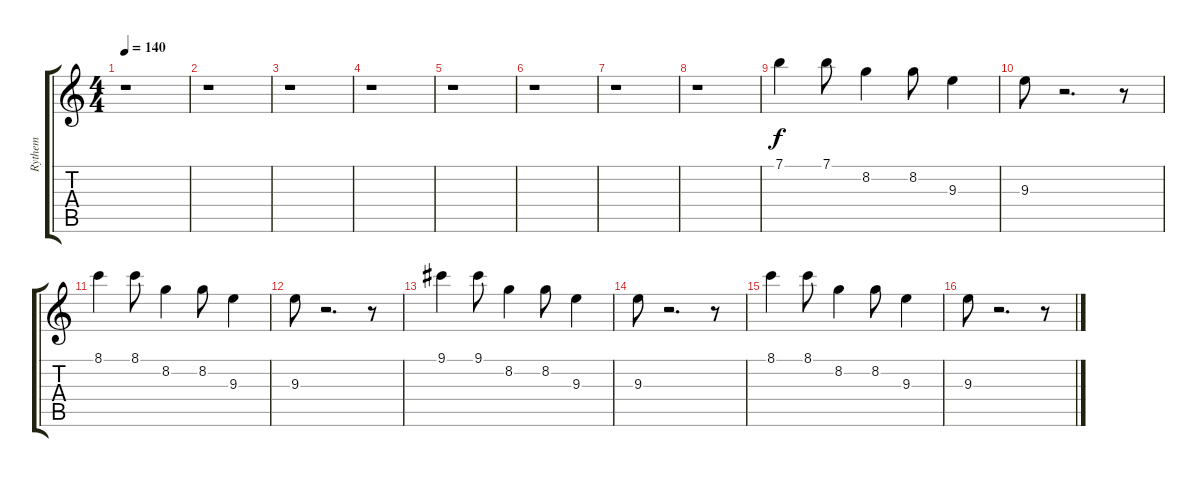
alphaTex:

\track ("Rythem" "Rythem") {instrument distortionguitar}
\staff {score tabs}
\tuning (E4 B3 G3 D3 A2 E2) {hide}
\ts (4 4)
\tempo 140
\clef g2
\ks c
r.1{dy f} |
r.1 |
r.1 |
r.1 |
r.1 |
r.1 |
r.1 |
r.1 |
7.1.4 7.1.8 8.2.4 8.2.8 9.3.4 |
9.3.8 r.2{d} r.8 |
8.1.4 8.1.8 8.2.4 8.2.8 9.3.4 |
9.3.8 r.2{d} r.8 |
9.1.4 9.1.8 8.2.4 8.2.8 9.3.4 |
9.3.8 r.2{d} r.8 |
8.1.4 8.1.8 8.2.4 8.2.8 9.3.4 |
9.3.8 r.2{d} r.8
